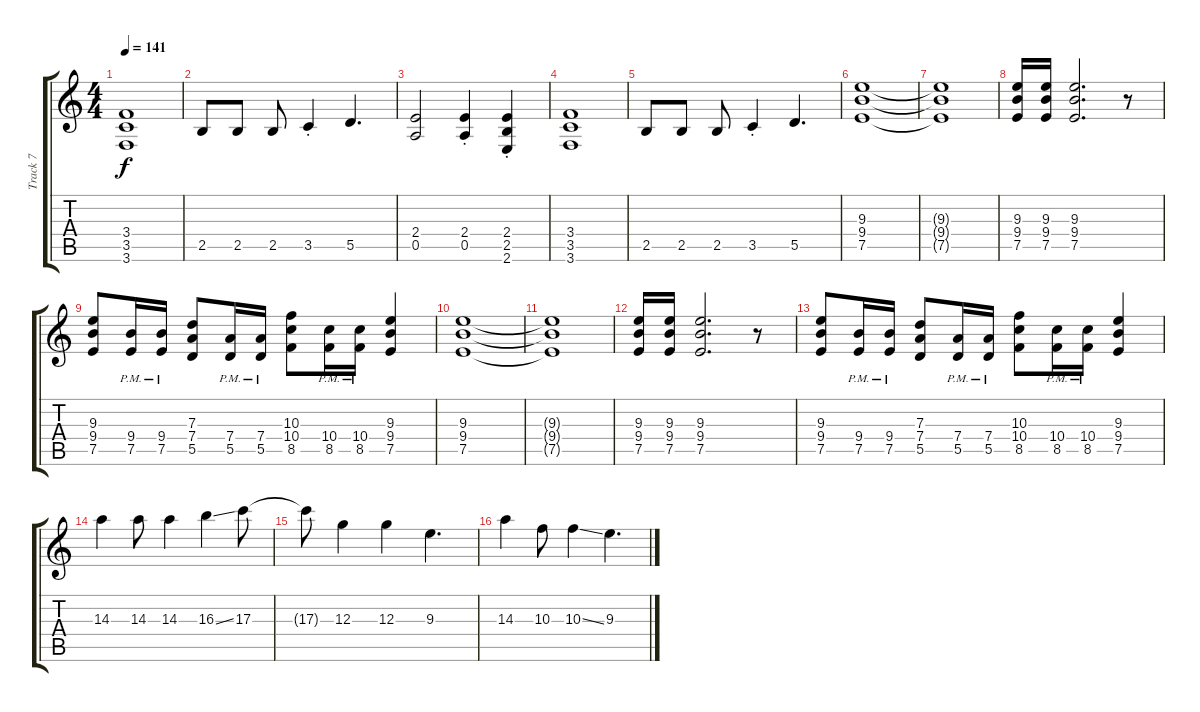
\track ("Track 7" "Track 7") {instrument distortionguitar}
\staff {score tabs}
\tuning (E4 B3 G3 D3 A2 D2) {hide}
\ts (4 4)
\tempo 141
\clef g2
\ks c
(3.4 3.5 3.6).1{dy f} |
2.5.8 2.5.8 2.5.8 3.5{st}.4 5.5.4{d} |
(2.4 0.5).2 (2.4{st} 0.5{st}).4 (2.4{st} 2.5{st} 2.6{st}).4 |
(3.4 3.5 3.6).1 |
2.5.8 2.5.8 2.5.8 3.5{st}.4 5.5.4{d} |
(9.3 9.4 7.5).1 |
(9.3{t} 9.4{t} 7.5{t}).1 |
(9.3 9.4 7.5).16 (9.3 9.4 7.5).16 (9.3 9.4 7.5).2{d} r.8 |
(9.3 9.4 7.5).8 (9.4{pm} 7.5{pm}).16 (9.4{pm} 7.5{pm}).16 (7.3 7.4 5.5).8 (7.4{pm} 5.5{pm}).16 (7.4{pm} 5.5{pm}).16 (10.3 10.4 8.5).8 (10.4{pm} 8.5{pm}).16 (10.4{pm} 8.5{pm}).16 (9.3 9.4 7.5).4 |
(9.3 9.4 7.5).1 |
(9.3{t} 9.4{t} 7.5{t}).1 |
(9.3 9.4 7.5).16 (9.3 9.4 7.5).16 (9.3 9.4 7.5).2{d} r.8 |
(9.3 9.4 7.5).8 (9.4{pm} 7.5{pm}).16 (9.4{pm} 7.5{pm}).16 (7.3 7.4 5.5).8 (7.4{pm} 5.5{pm}).16 (7.4{pm} 5.5{pm}).16 (10.3 10.4 8.5).8 (10.4{pm} 8.5{pm}).16 (10.4{pm} 8.5{pm}).16 (9.3 9.4 7.5).4 |
14.3.4 14.3.8 14.3.4 16.3{ss}.4 17.3.8 |
17.3{t}.8 12.3.4 12.3.4 9.3.4{d} |
14.3.4 10.3.8 10.3{ss}.4 9.3.4{d}
